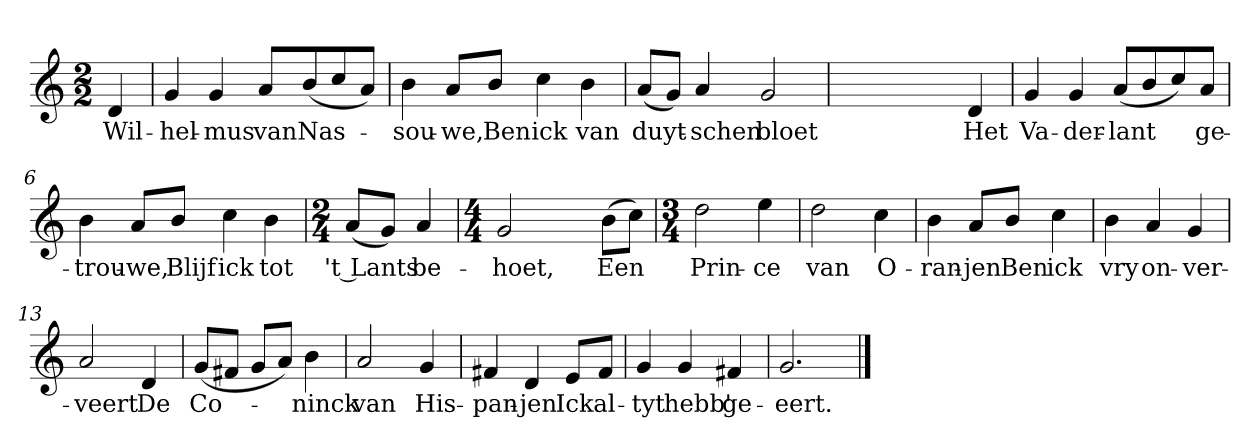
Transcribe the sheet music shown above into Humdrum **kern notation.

**kern	**text
*part1	*part1
*staff1	*staff1
*clefG2	*
*k[]	*
*C:	*
*M2/2	*
*MM120	*
=	=
4d	Wil-
=1	=1
4g	-hel-
4g	-mus
8a/L	van
(8b/	Nas-
8cc/	.
8a/J)	.
=2	=2
4b	-sou-
8a/L	-we,
8b/J	Ben
4cc	ick
4b	van
=3	=3
(8a/L	duyt-
8g/J)	.
4a	-schen
2g	bloet
=4	=4
4ryy	.
4ryy	.
4ryy	.
4d	Het
=5	=5
4g	Va-
4g	-der-
(8a/L	-lant
8b/	.
8cc/)	.
8a/J	ge-
=6	=6
4b	-trou-
8a/L	-we,
8b/J	Blijf
4cc	ick
4b	tot
=7	=7
*M2/4	*
(8a/L	't Lants
8g/J)	.
4a	be-
=8	=8
*M4/4	*
2g	-hoet,
4ryy	.
(8b\L	Een
8cc\J)	.
=9	=9
*M3/4	*
2dd	Prin-
4ee	-ce
=10	=10
2dd	van
4cc	O-
=11	=11
4b	-ran-
8a/L	-jen
8b/J	Ben
4cc	ick
=12	=12
4b	vry
4a	on-
4g	-ver-
=13	=13
2a	-veert
4d	De
=14	=14
(8g/L	Co-
8f#X/J	.
8g/L	.
8a/J)	.
4b	-ninck
=15	=15
2a	van
4g	His-
=16	=16
4f#X	-pan-
4d	-jen
8e/L	Ick
8f#/J	al-
=17	=17
4g	-tyt
4g	hebb'
4f#X	ge-
=18	=18
2.g	-eert.
==	==
*-	*-
